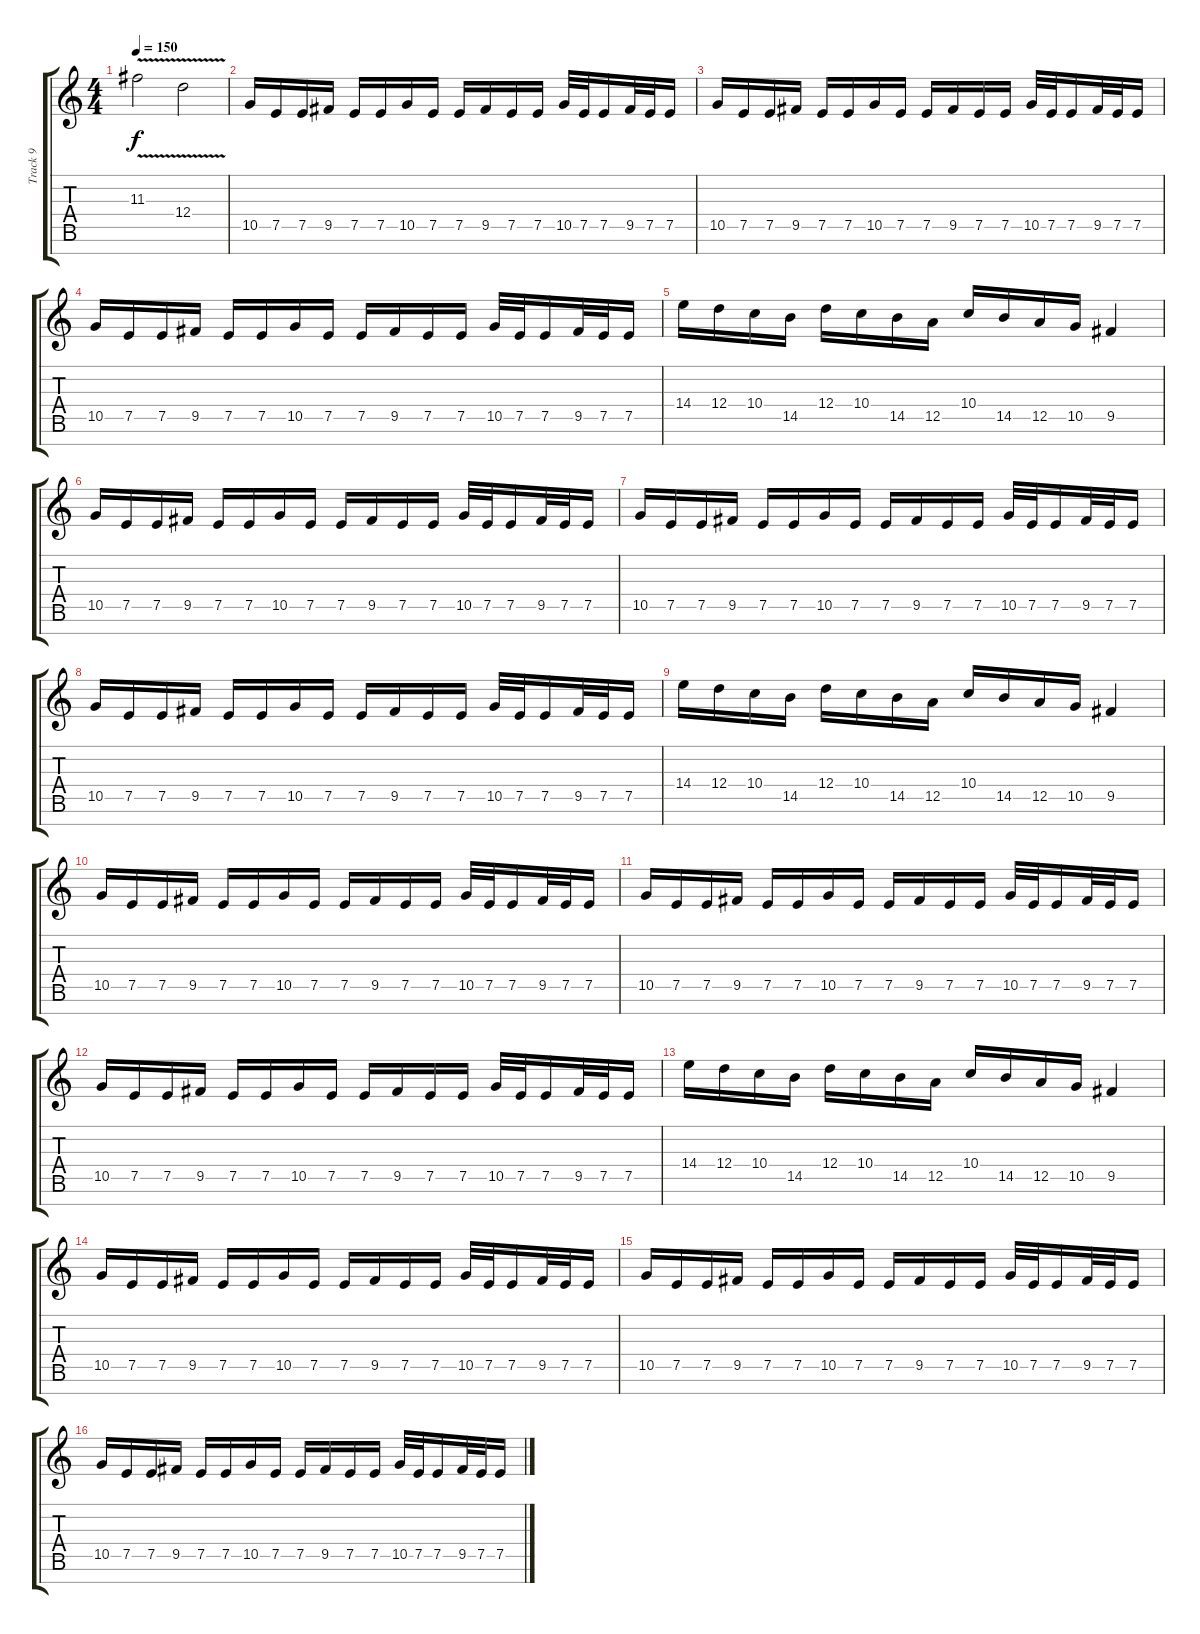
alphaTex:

\track ("Track 9" "Track 9") {instrument distortionguitar}
\staff {score tabs}
\tuning (E4 B3 G3 D3 A2 E2 B1) {hide}
\ts (4 4)
\tempo 150
\clef g2
\ks c
11.3{v}.2{dy f} 12.4{v}.2 |
10.5.16 7.5.16 7.5.16 9.5.16 7.5.16 7.5.16 10.5.16 7.5.16 7.5.16 9.5.16 7.5.16 7.5.16 10.5.32 7.5.32 7.5.16 9.5.32 7.5.32 7.5.16 |
10.5.16 7.5.16 7.5.16 9.5.16 7.5.16 7.5.16 10.5.16 7.5.16 7.5.16 9.5.16 7.5.16 7.5.16 10.5.32 7.5.32 7.5.16 9.5.32 7.5.32 7.5.16 |
10.5.16 7.5.16 7.5.16 9.5.16 7.5.16 7.5.16 10.5.16 7.5.16 7.5.16 9.5.16 7.5.16 7.5.16 10.5.32 7.5.32 7.5.16 9.5.32 7.5.32 7.5.16 |
14.4.16 12.4.16 10.4.16 14.5.16 12.4.16 10.4.16 14.5.16 12.5.16 10.4.16 14.5.16 12.5.16 10.5.16 9.5.4 |
10.5.16 7.5.16 7.5.16 9.5.16 7.5.16 7.5.16 10.5.16 7.5.16 7.5.16 9.5.16 7.5.16 7.5.16 10.5.32 7.5.32 7.5.16 9.5.32 7.5.32 7.5.16 |
10.5.16 7.5.16 7.5.16 9.5.16 7.5.16 7.5.16 10.5.16 7.5.16 7.5.16 9.5.16 7.5.16 7.5.16 10.5.32 7.5.32 7.5.16 9.5.32 7.5.32 7.5.16 |
10.5.16 7.5.16 7.5.16 9.5.16 7.5.16 7.5.16 10.5.16 7.5.16 7.5.16 9.5.16 7.5.16 7.5.16 10.5.32 7.5.32 7.5.16 9.5.32 7.5.32 7.5.16 |
14.4.16 12.4.16 10.4.16 14.5.16 12.4.16 10.4.16 14.5.16 12.5.16 10.4.16 14.5.16 12.5.16 10.5.16 9.5.4 |
10.5.16 7.5.16 7.5.16 9.5.16 7.5.16 7.5.16 10.5.16 7.5.16 7.5.16 9.5.16 7.5.16 7.5.16 10.5.32 7.5.32 7.5.16 9.5.32 7.5.32 7.5.16 |
10.5.16 7.5.16 7.5.16 9.5.16 7.5.16 7.5.16 10.5.16 7.5.16 7.5.16 9.5.16 7.5.16 7.5.16 10.5.32 7.5.32 7.5.16 9.5.32 7.5.32 7.5.16 |
10.5.16 7.5.16 7.5.16 9.5.16 7.5.16 7.5.16 10.5.16 7.5.16 7.5.16 9.5.16 7.5.16 7.5.16 10.5.32 7.5.32 7.5.16 9.5.32 7.5.32 7.5.16 |
14.4.16 12.4.16 10.4.16 14.5.16 12.4.16 10.4.16 14.5.16 12.5.16 10.4.16 14.5.16 12.5.16 10.5.16 9.5.4 |
10.5.16 7.5.16 7.5.16 9.5.16 7.5.16 7.5.16 10.5.16 7.5.16 7.5.16 9.5.16 7.5.16 7.5.16 10.5.32 7.5.32 7.5.16 9.5.32 7.5.32 7.5.16 |
10.5.16 7.5.16 7.5.16 9.5.16 7.5.16 7.5.16 10.5.16 7.5.16 7.5.16 9.5.16 7.5.16 7.5.16 10.5.32 7.5.32 7.5.16 9.5.32 7.5.32 7.5.16 |
10.5.16 7.5.16 7.5.16 9.5.16 7.5.16 7.5.16 10.5.16 7.5.16 7.5.16 9.5.16 7.5.16 7.5.16 10.5.32 7.5.32 7.5.16 9.5.32 7.5.32 7.5.16
